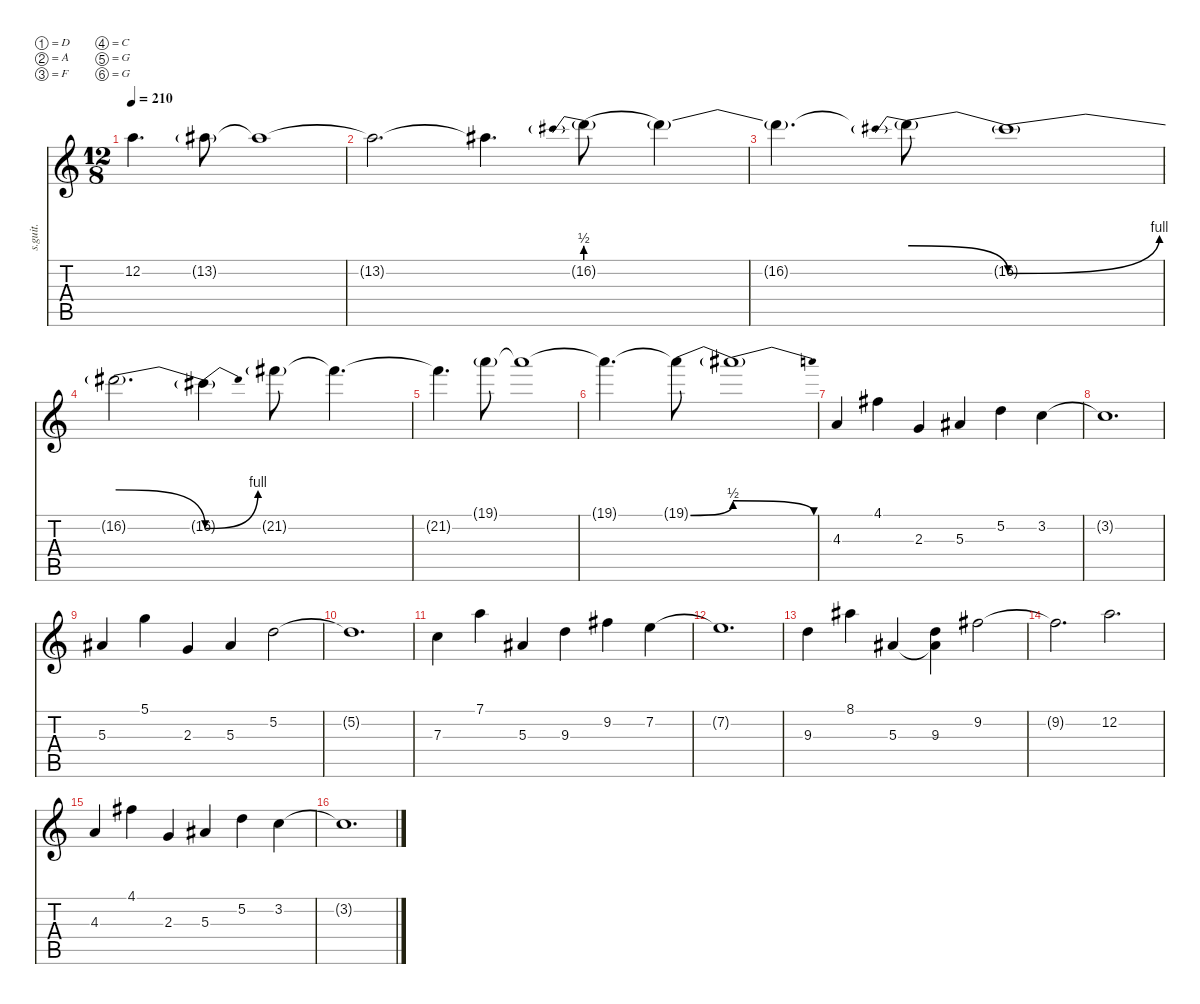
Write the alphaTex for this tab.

\defaultSystemsLayout 4
\hideDynamics
\bracketExtendMode nobrackets
\track ("Lead Guitar" "s.guit.") {instrument electricguitarjazz}
\staff {score tabs}
\tuning (D4 A3 F3 C3 G2 G1)
\ts (12 8)
\tempo 210
\clef g2
\ks c
12.2{t}.4{d lyrics (0 "") lyrics (1 "") lyrics (2 "") lyrics (3 "") lyrics (4 "") dy f} 13.2{g acc #}.8{lyrics (0 "") lyrics (1 "") lyrics (2 "") lyrics (3 "") lyrics (4 "")} 13.2{t acc #}.1{lyrics (0 "") lyrics (1 "") lyrics (2 "") lyrics (3 "") lyrics (4 "")} |
13.2{t acc #}.2{d lyrics (0 "") lyrics (1 "") lyrics (2 "") lyrics (3 "") lyrics (4 "")} 13.2{t acc #}.4{d lyrics (0 "") lyrics (1 "") lyrics (2 "") lyrics (3 "") lyrics (4 "")} 16.2{be (prebend 0 2 60 2) g}.8{lyrics (0 "") lyrics (1 "") lyrics (2 "") lyrics (3 "") lyrics (4 "")} 16.2{t}.4{lyrics (0 "") lyrics (1 "") lyrics (2 "") lyrics (3 "") lyrics (4 "")} |
16.2{t}.4{d lyrics (0 "") lyrics (1 "") lyrics (2 "") lyrics (3 "") lyrics (4 "")} 16.2{be (prebendrelease 0 2 60 0) t}.8{lyrics (0 "") lyrics (1 "") lyrics (2 "") lyrics (3 "") lyrics (4 "")} 16.2{be (bend 0 0 60 4) t acc #}.1{lyrics (0 "") lyrics (1 "") lyrics (2 "") lyrics (3 "") lyrics (4 "")} |
16.2{be (release 0 4 60 0) t}.2{d lyrics (0 "") lyrics (1 "") lyrics (2 "") lyrics (3 "") lyrics (4 "")} 16.2{be (bend 0 0 15 4) t acc #}.4{lyrics (0 "") lyrics (1 "") lyrics (2 "") lyrics (3 "") lyrics (4 "")} 21.2{g acc #}.8{lyrics (0 "") lyrics (1 "") lyrics (2 "") lyrics (3 "") lyrics (4 "")} 21.2{t acc #}.4{d lyrics (0 "") lyrics (1 "") lyrics (2 "") lyrics (3 "") lyrics (4 "")} |
21.2{t acc #}.4{d lyrics (0 "") lyrics (1 "") lyrics (2 "") lyrics (3 "") lyrics (4 "")} 19.1{g}.8{lyrics (0 "") lyrics (1 "") lyrics (2 "") lyrics (3 "") lyrics (4 "")} 19.1{t}.1{lyrics (0 "") lyrics (1 "") lyrics (2 "") lyrics (3 "") lyrics (4 "")} |
19.1{t}.4{d lyrics (0 "") lyrics (1 "") lyrics (2 "") lyrics (3 "") lyrics (4 "")} 19.1{be (bend 0 0 60 2) t}.8{lyrics (0 "") lyrics (1 "") lyrics (2 "") lyrics (3 "") lyrics (4 "")} 19.1{be (release 0 2 30 0) t}.1{lyrics (0 "") lyrics (1 "") lyrics (2 "") lyrics (3 "") lyrics (4 "")} |
4.3.4{lyrics (0 "") lyrics (1 "") lyrics (2 "") lyrics (3 "") lyrics (4 "")} 4.1{acc #}.4{lyrics (0 "") lyrics (1 "") lyrics (2 "") lyrics (3 "") lyrics (4 "")} 2.3.4{lyrics (0 "") lyrics (1 "") lyrics (2 "") lyrics (3 "") lyrics (4 "")} 5.3{acc #}.4{lyrics (0 "") lyrics (1 "") lyrics (2 "") lyrics (3 "") lyrics (4 "")} 5.2.4{lyrics (0 "") lyrics (1 "") lyrics (2 "") lyrics (3 "") lyrics (4 "")} 3.2.4{lyrics (0 "") lyrics (1 "") lyrics (2 "") lyrics (3 "") lyrics (4 "")} |
3.2{t}.1{d lyrics (0 "") lyrics (1 "") lyrics (2 "") lyrics (3 "") lyrics (4 "")} |
5.3{acc #}.4{lyrics (0 "") lyrics (1 "") lyrics (2 "") lyrics (3 "") lyrics (4 "")} 5.1.4{lyrics (0 "") lyrics (1 "") lyrics (2 "") lyrics (3 "") lyrics (4 "")} 2.3.4{lyrics (0 "") lyrics (1 "") lyrics (2 "") lyrics (3 "") lyrics (4 "")} 5.3{acc #}.4{lyrics (0 "") lyrics (1 "") lyrics (2 "") lyrics (3 "") lyrics (4 "")} 5.2.2{lyrics (0 "") lyrics (1 "") lyrics (2 "") lyrics (3 "") lyrics (4 "")} |
5.2{t}.1{d lyrics (0 "") lyrics (1 "") lyrics (2 "") lyrics (3 "") lyrics (4 "")} |
7.3.4{lyrics (0 "") lyrics (1 "") lyrics (2 "") lyrics (3 "") lyrics (4 "")} 7.1.4{lyrics (0 "") lyrics (1 "") lyrics (2 "") lyrics (3 "") lyrics (4 "")} 5.3{acc #}.4{lyrics (0 "") lyrics (1 "") lyrics (2 "") lyrics (3 "") lyrics (4 "")} 9.3.4{lyrics (0 "") lyrics (1 "") lyrics (2 "") lyrics (3 "") lyrics (4 "")} 9.2{acc #}.4{lyrics (0 "") lyrics (1 "") lyrics (2 "") lyrics (3 "") lyrics (4 "")} 7.2.4{lyrics (0 "") lyrics (1 "") lyrics (2 "") lyrics (3 "") lyrics (4 "")} |
7.2{t}.1{d lyrics (0 "") lyrics (1 "") lyrics (2 "") lyrics (3 "") lyrics (4 "")} |
9.3.4{lyrics (0 "") lyrics (1 "") lyrics (2 "") lyrics (3 "") lyrics (4 "")} 8.1{acc #}.4{lyrics (0 "") lyrics (1 "") lyrics (2 "") lyrics (3 "") lyrics (4 "")} 5.3{acc #}.4{lyrics (0 "") lyrics (1 "") lyrics (2 "") lyrics (3 "") lyrics (4 "")} (9.3 5.3{t acc #}).4{lyrics (0 "") lyrics (1 "") lyrics (2 "") lyrics (3 "") lyrics (4 "")} 9.2{acc #}.2{lyrics (0 "") lyrics (1 "") lyrics (2 "") lyrics (3 "") lyrics (4 "")} |
9.2{t acc #}.2{d lyrics (0 "") lyrics (1 "") lyrics (2 "") lyrics (3 "") lyrics (4 "")} 12.2.2{d lyrics (0 "") lyrics (1 "") lyrics (2 "") lyrics (3 "") lyrics (4 "")} |
4.3.4{lyrics (0 "") lyrics (1 "") lyrics (2 "") lyrics (3 "") lyrics (4 "")} 4.1{acc #}.4{lyrics (0 "") lyrics (1 "") lyrics (2 "") lyrics (3 "") lyrics (4 "")} 2.3.4{lyrics (0 "") lyrics (1 "") lyrics (2 "") lyrics (3 "") lyrics (4 "")} 5.3{acc #}.4{lyrics (0 "") lyrics (1 "") lyrics (2 "") lyrics (3 "") lyrics (4 "")} 5.2.4{lyrics (0 "") lyrics (1 "") lyrics (2 "") lyrics (3 "") lyrics (4 "")} 3.2.4{lyrics (0 "") lyrics (1 "") lyrics (2 "") lyrics (3 "") lyrics (4 "")} |
3.2{t}.1{d lyrics (0 "") lyrics (1 "") lyrics (2 "") lyrics (3 "") lyrics (4 "")}
